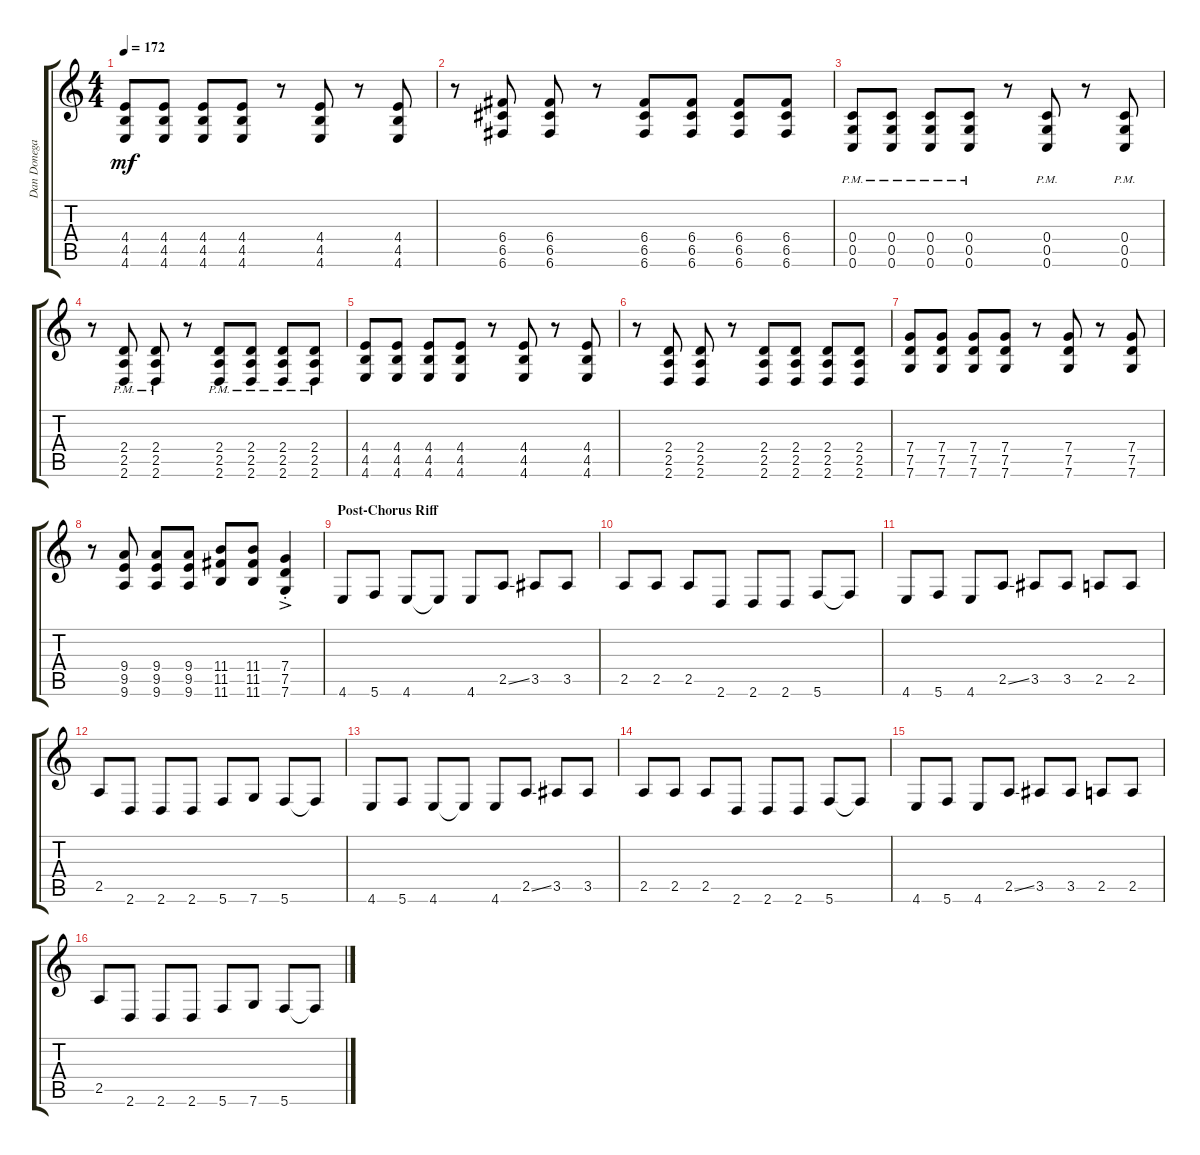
\track ("Dan Donegan" "Dan Donega") {instrument distortionguitar}
\staff {score tabs}
\tuning (D4 A3 F3 C3 G2 C2) {hide}
\ts (4 4)
\tempo 172
\clef g2
\ks c
(4.4 4.5 4.6).8{dy mf} (4.4 4.5 4.6).8 (4.4 4.5 4.6).8 (4.4 4.5 4.6).8 r.8 (4.4 4.5 4.6).8 r.8 (4.4 4.5 4.6).8 |
r.8 (6.4 6.5 6.6).8 (6.4 6.5 6.6).8 r.8 (6.4 6.5 6.6).8 (6.4 6.5 6.6).8 (6.4 6.5 6.6).8 (6.4 6.5 6.6).8 |
(0.4{pm} 0.5{pm} 0.6{pm}).8 (0.4{pm} 0.5{pm} 0.6{pm}).8 (0.4{pm} 0.5{pm} 0.6{pm}).8 (0.4{pm} 0.5{pm} 0.6{pm}).8 r.8 (0.4{pm} 0.5{pm} 0.6{pm}).8 r.8 (0.4{pm} 0.5{pm} 0.6{pm}).8 |
r.8 (2.4{pm} 2.5{pm} 2.6{pm}).8 (2.4{pm} 2.5{pm} 2.6{pm}).8 r.8 (2.4{pm} 2.5{pm} 2.6{pm}).8 (2.4{pm} 2.5{pm} 2.6{pm}).8 (2.4{pm} 2.5{pm} 2.6{pm}).8 (2.4{pm} 2.5{pm} 2.6{pm}).8 |
(4.4 4.5 4.6).8 (4.4 4.5 4.6).8 (4.4 4.5 4.6).8 (4.4 4.5 4.6).8 r.8 (4.4 4.5 4.6).8 r.8 (4.4 4.5 4.6).8 |
r.8 (2.4 2.5 2.6).8 (2.4 2.5 2.6).8 r.8 (2.4 2.5 2.6).8 (2.4 2.5 2.6).8 (2.4 2.5 2.6).8 (2.4 2.5 2.6).8 |
(7.4 7.5 7.6).8 (7.4 7.5 7.6).8 (7.4 7.5 7.6).8 (7.4 7.5 7.6).8 r.8 (7.4 7.5 7.6).8 r.8 (7.4 7.5 7.6).8 |
r.8 (9.4 9.5 9.6).8 (9.4 9.5 9.6).8 (9.4 9.5 9.6).8 (11.4 11.5 11.6).8 (11.4 11.5 11.6).8 (7.4{ac st} 7.5 7.6).4 |
\section ("" "Post-Chorus Riff")
4.6.8 5.6.8 4.6.8 4.6{t}.8 4.6.8 2.5{ss}.8 3.5.8 3.5.8 |
2.5.8 2.5.8 2.5.8 2.6.8 2.6.8 2.6.8 5.6.8 5.6{t}.8 |
4.6.8 5.6.8 4.6.8 2.5{ss}.8 3.5.8 3.5.8 2.5.8 2.5.8 |
2.5.8 2.6.8 2.6.8 2.6.8 5.6.8 7.6.8 5.6.8 5.6{t}.8 |
4.6.8 5.6.8 4.6.8 4.6{t}.8 4.6.8 2.5{ss}.8 3.5.8 3.5.8 |
2.5.8 2.5.8 2.5.8 2.6.8 2.6.8 2.6.8 5.6.8 5.6{t}.8 |
4.6.8 5.6.8 4.6.8 2.5{ss}.8 3.5.8 3.5.8 2.5.8 2.5.8 |
2.5.8 2.6.8 2.6.8 2.6.8 5.6.8 7.6.8 5.6.8 5.6{t}.8
